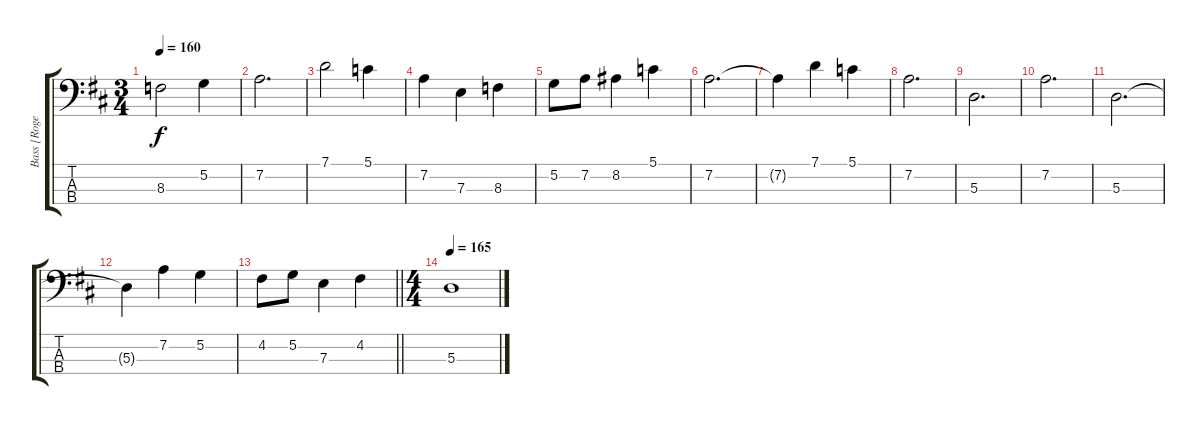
\track ("Bass [Roger Waters]" "Bass [Roge") {instrument electricbassfinger}
\staff {score tabs}
\tuning (G2 D2 A1 E1) {hide}
\ts (3 4)
\tempo 160
\clef f4
\ks d
8.3.2{dy f} 5.2.4 |
7.2.2{d} |
7.1.2 5.1.4 |
7.2.4 7.3.4 8.3.4 |
5.2.8 7.2.8 8.2.4 5.1.4 |
7.2.2{d} |
7.2{t}.4 7.1.4 5.1.4 |
7.2.2{d} |
5.3.2{d} |
7.2.2{d} |
5.3.2{d} |
5.3{t}.4 7.2.4 5.2.4 |
\barLineRight lightlight
4.2.8 5.2.8 7.3.4 4.2.4 |
\ts (4 4)
\tempo 165
5.3.1
